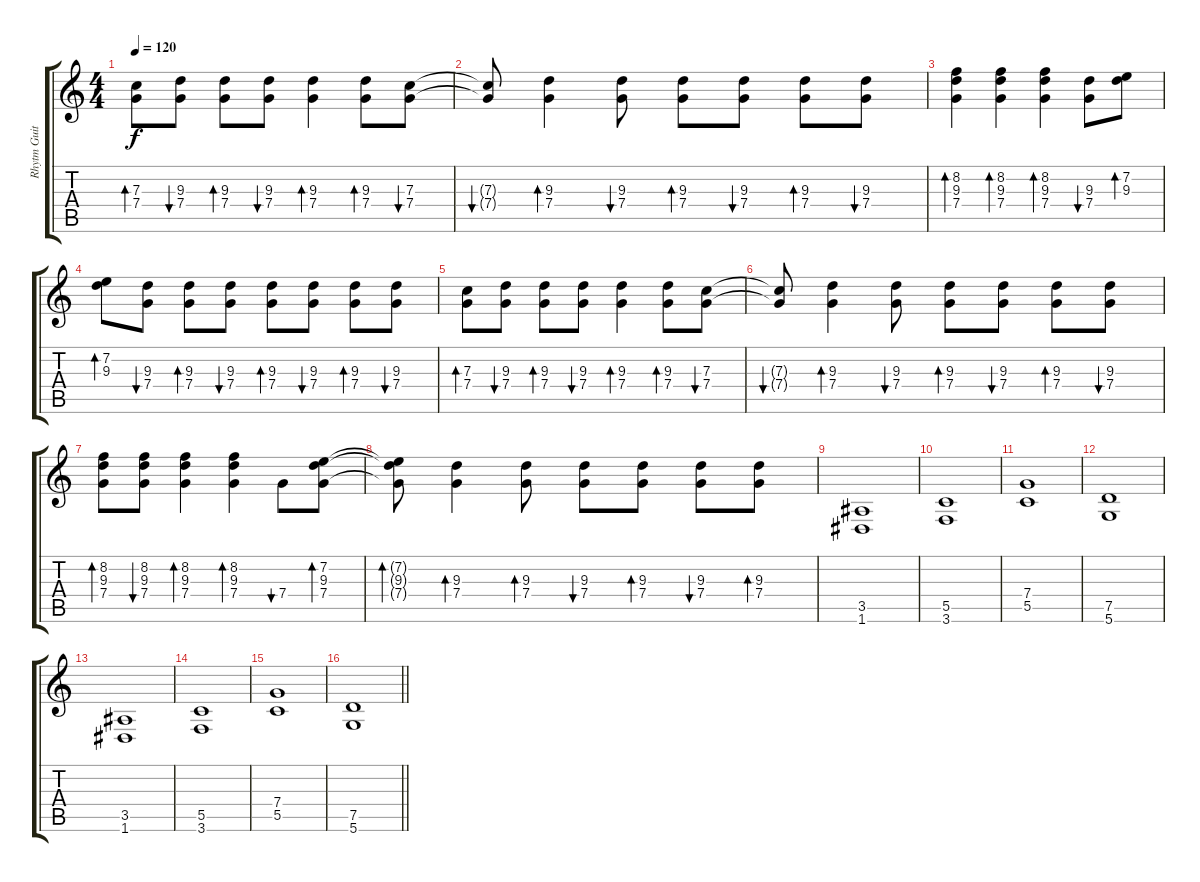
\track ("Rhytm Guitar L" "Rhytm Guit") {instrument distortionguitar}
\staff {score tabs}
\tuning (D4 A3 F3 C3 G2 D2) {hide}
\ts (4 4)
\tempo 120
\clef g2
\ks c
(7.3 7.4).8{bd 60 dy f} (9.3 7.4).8{bu 60} (9.3 7.4).8{bd 120} (9.3 7.4).8{bu 60} (9.3 7.4).4{bd 60} (9.3 7.4).8{bd 60} (7.3 7.4).8{bu 60} |
(7.3{t} 7.4{t}).8{bu 60} (9.3 7.4).4{bd 60} (9.3 7.4).8{bu 60} (9.3 7.4).8{bd 60} (9.3 7.4).8{bu 60} (9.3 7.4).8{bd 60} (9.3 7.4).8{bu 60} |
(8.2 9.3 7.4).4{bd 60} (8.2 9.3 7.4).4{bd 60} (8.2 9.3 7.4).4{bd 60} (9.3 7.4).8{bu 60} (7.2 9.3).8{bd 60} |
(7.2 9.3).8{bd 60} (9.3 7.4).8{bu 60} (9.3 7.4).8{bd 60} (9.3 7.4).8{bu 60} (9.3 7.4).8{bd 60} (9.3 7.4).8{bu 60} (9.3 7.4).8{bd 60} (9.3 7.4).8{bu 60} |
(7.3 7.4).8{bd 60} (9.3 7.4).8{bu 60} (9.3 7.4).8{bd 120} (9.3 7.4).8{bu 60} (9.3 7.4).4{bd 60} (9.3 7.4).8{bd 60} (7.3 7.4).8{bu 60} |
(7.3{t} 7.4{t}).8{bu 60} (9.3 7.4).4{bd 60} (9.3 7.4).8{bu 60} (9.3 7.4).8{bd 60} (9.3 7.4).8{bu 60} (9.3 7.4).8{bd 60} (9.3 7.4).8{bu 60} |
(8.2 9.3 7.4).8{bd 60} (8.2 9.3 7.4).8{bu 60} (8.2 9.3 7.4).4{bd 60} (8.2 9.3 7.4).4{bd 60} 7.4.8{bu 60} (7.2 9.3 7.4).8{bd 60} |
(7.2{t} 9.3{t} 7.4{t}).8{bd 60} (9.3 7.4).4{bd 60} (9.3 7.4).8{bd 60} (9.3 7.4).8{bu 60} (9.3 7.4).8{bd 60} (9.3 7.4).8{bu 60} (9.3 7.4).8{bd 60} |
(3.5 1.6).1{volume 8 instrument distortionguitar} |
(5.5 3.6).1 |
(7.4 5.5).1 |
(7.5 5.6).1 |
(3.5 1.6).1 |
(5.5 3.6).1 |
(7.4 5.5).1 |
\barLineRight lightlight
(7.5 5.6).1
